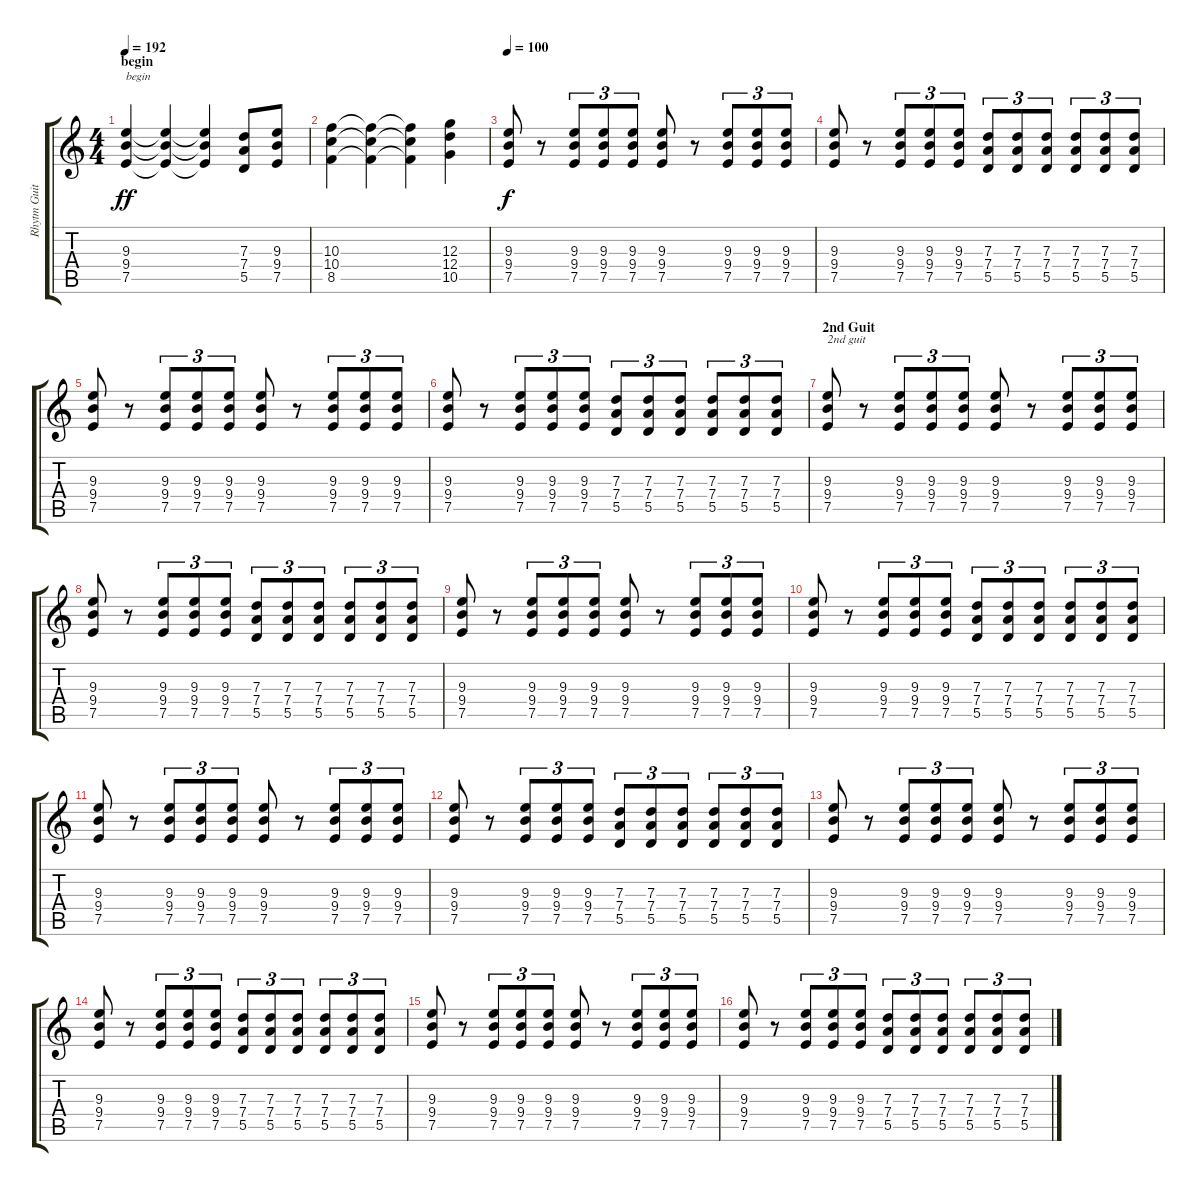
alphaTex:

\track ("Rhytm Guit" "Rhytm Guit") {instrument overdrivenguitar}
\staff {score tabs}
\tuning (E4 B3 G3 D3 A2 E2) {hide}
\ts (4 4)
\section ("" "begin")
\tempo 192
\tempo 100
\tempo 192
\clef g2
\ks c
(9.3 9.4 7.5).4{txt "begin" dy ff instrument overdrivenguitar} (9.3{t} 9.4{t} 7.5{t}).4 (9.3{t} 9.4{t} 7.5{t}).4 (7.3 7.4 5.5).8 (9.3 9.4 7.5).8 |
(10.3 10.4 8.5).4 (10.3{t} 10.4{t} 8.5{t}).4 (10.3{t} 10.4{t} 8.5{t}).4 (12.3 12.4 10.5).4 |
\tempo 100
(9.3 9.4 7.5).8{dy f} r.8 (9.3 9.4 7.5).8{tu (3 2)} (9.3 9.4 7.5).8{tu (3 2)} (9.3 9.4 7.5).8{tu (3 2)} (9.3 9.4 7.5).8 r.8 (9.3 9.4 7.5).8{tu (3 2)} (9.3 9.4 7.5).8{tu (3 2)} (9.3 9.4 7.5).8{tu (3 2)} |
(9.3 9.4 7.5).8{volume 13} r.8 (9.3 9.4 7.5).8{tu (3 2)} (9.3 9.4 7.5).8{tu (3 2)} (9.3 9.4 7.5).8{tu (3 2)} (7.3 7.4 5.5).8{tu (3 2)} (7.3 7.4 5.5).8{tu (3 2)} (7.3 7.4 5.5).8{tu (3 2)} (7.3 7.4 5.5).8{tu (3 2)} (7.3 7.4 5.5).8{tu (3 2)} (7.3 7.4 5.5).8{tu (3 2)} |
(9.3 9.4 7.5).8 r.8 (9.3 9.4 7.5).8{tu (3 2)} (9.3 9.4 7.5).8{tu (3 2)} (9.3 9.4 7.5).8{tu (3 2)} (9.3 9.4 7.5).8 r.8 (9.3 9.4 7.5).8{tu (3 2)} (9.3 9.4 7.5).8{tu (3 2)} (9.3 9.4 7.5).8{tu (3 2)} |
(9.3 9.4 7.5).8 r.8 (9.3 9.4 7.5).8{tu (3 2)} (9.3 9.4 7.5).8{tu (3 2)} (9.3 9.4 7.5).8{tu (3 2)} (7.3 7.4 5.5).8{tu (3 2)} (7.3 7.4 5.5).8{tu (3 2)} (7.3 7.4 5.5).8{tu (3 2)} (7.3 7.4 5.5).8{tu (3 2)} (7.3 7.4 5.5).8{tu (3 2)} (7.3 7.4 5.5).8{tu (3 2)} |
\section ("" "2nd Guit")
(9.3 9.4 7.5).8{txt "2nd guit"} r.8 (9.3 9.4 7.5).8{tu (3 2)} (9.3 9.4 7.5).8{tu (3 2)} (9.3 9.4 7.5).8{tu (3 2)} (9.3 9.4 7.5).8 r.8 (9.3 9.4 7.5).8{tu (3 2)} (9.3 9.4 7.5).8{tu (3 2)} (9.3 9.4 7.5).8{tu (3 2)} |
(9.3 9.4 7.5).8 r.8 (9.3 9.4 7.5).8{tu (3 2)} (9.3 9.4 7.5).8{tu (3 2)} (9.3 9.4 7.5).8{tu (3 2)} (7.3 7.4 5.5).8{tu (3 2)} (7.3 7.4 5.5).8{tu (3 2)} (7.3 7.4 5.5).8{tu (3 2)} (7.3 7.4 5.5).8{tu (3 2)} (7.3 7.4 5.5).8{tu (3 2)} (7.3 7.4 5.5).8{tu (3 2)} |
(9.3 9.4 7.5).8 r.8 (9.3 9.4 7.5).8{tu (3 2)} (9.3 9.4 7.5).8{tu (3 2)} (9.3 9.4 7.5).8{tu (3 2)} (9.3 9.4 7.5).8 r.8 (9.3 9.4 7.5).8{tu (3 2)} (9.3 9.4 7.5).8{tu (3 2)} (9.3 9.4 7.5).8{tu (3 2)} |
(9.3 9.4 7.5).8 r.8 (9.3 9.4 7.5).8{tu (3 2)} (9.3 9.4 7.5).8{tu (3 2)} (9.3 9.4 7.5).8{tu (3 2)} (7.3 7.4 5.5).8{tu (3 2)} (7.3 7.4 5.5).8{tu (3 2)} (7.3 7.4 5.5).8{tu (3 2)} (7.3 7.4 5.5).8{tu (3 2)} (7.3 7.4 5.5).8{tu (3 2)} (7.3 7.4 5.5).8{tu (3 2)} |
(9.3 9.4 7.5).8 r.8 (9.3 9.4 7.5).8{tu (3 2)} (9.3 9.4 7.5).8{tu (3 2)} (9.3 9.4 7.5).8{tu (3 2)} (9.3 9.4 7.5).8 r.8 (9.3 9.4 7.5).8{tu (3 2)} (9.3 9.4 7.5).8{tu (3 2)} (9.3 9.4 7.5).8{tu (3 2)} |
(9.3 9.4 7.5).8 r.8 (9.3 9.4 7.5).8{tu (3 2)} (9.3 9.4 7.5).8{tu (3 2)} (9.3 9.4 7.5).8{tu (3 2)} (7.3 7.4 5.5).8{tu (3 2)} (7.3 7.4 5.5).8{tu (3 2)} (7.3 7.4 5.5).8{tu (3 2)} (7.3 7.4 5.5).8{tu (3 2)} (7.3 7.4 5.5).8{tu (3 2)} (7.3 7.4 5.5).8{tu (3 2)} |
(9.3 9.4 7.5).8 r.8 (9.3 9.4 7.5).8{tu (3 2)} (9.3 9.4 7.5).8{tu (3 2)} (9.3 9.4 7.5).8{tu (3 2)} (9.3 9.4 7.5).8 r.8 (9.3 9.4 7.5).8{tu (3 2)} (9.3 9.4 7.5).8{tu (3 2)} (9.3 9.4 7.5).8{tu (3 2)} |
(9.3 9.4 7.5).8 r.8 (9.3 9.4 7.5).8{tu (3 2)} (9.3 9.4 7.5).8{tu (3 2)} (9.3 9.4 7.5).8{tu (3 2)} (7.3 7.4 5.5).8{tu (3 2)} (7.3 7.4 5.5).8{tu (3 2)} (7.3 7.4 5.5).8{tu (3 2)} (7.3 7.4 5.5).8{tu (3 2)} (7.3 7.4 5.5).8{tu (3 2)} (7.3 7.4 5.5).8{tu (3 2)} |
(9.3 9.4 7.5).8 r.8 (9.3 9.4 7.5).8{tu (3 2)} (9.3 9.4 7.5).8{tu (3 2)} (9.3 9.4 7.5).8{tu (3 2)} (9.3 9.4 7.5).8 r.8 (9.3 9.4 7.5).8{tu (3 2)} (9.3 9.4 7.5).8{tu (3 2)} (9.3 9.4 7.5).8{tu (3 2)} |
(9.3 9.4 7.5).8 r.8 (9.3 9.4 7.5).8{tu (3 2)} (9.3 9.4 7.5).8{tu (3 2)} (9.3 9.4 7.5).8{tu (3 2)} (7.3 7.4 5.5).8{tu (3 2)} (7.3 7.4 5.5).8{tu (3 2)} (7.3 7.4 5.5).8{tu (3 2)} (7.3 7.4 5.5).8{tu (3 2)} (7.3 7.4 5.5).8{tu (3 2)} (7.3 7.4 5.5).8{tu (3 2)}
